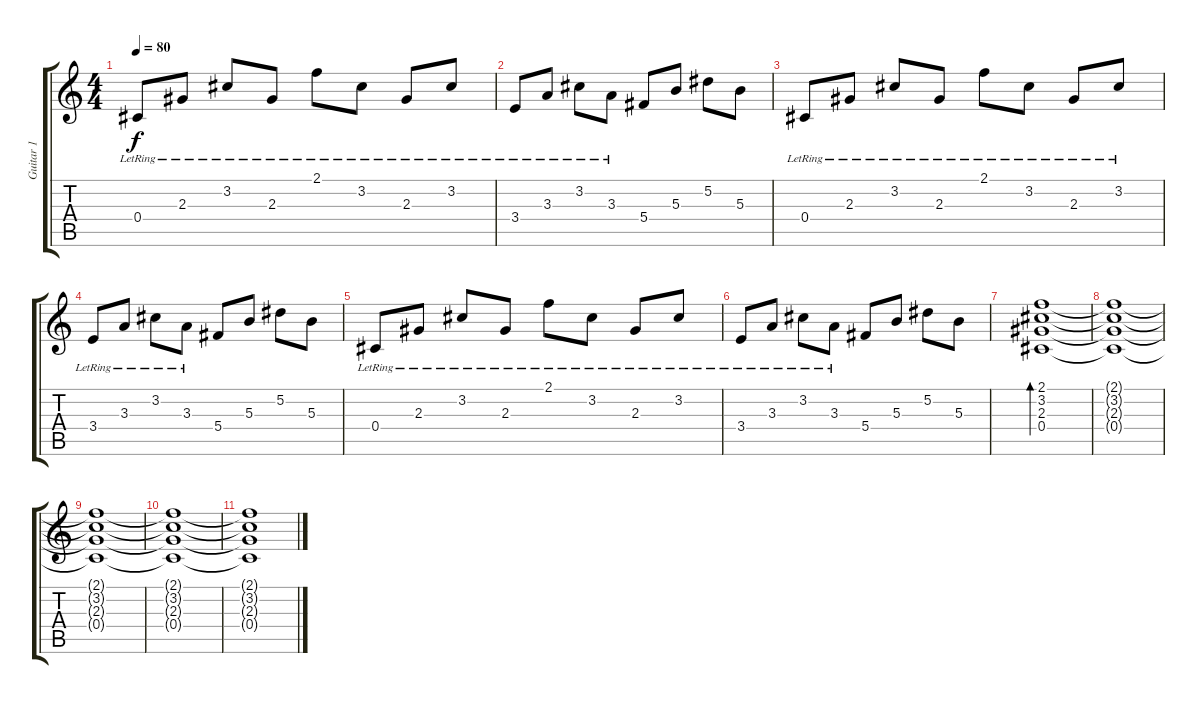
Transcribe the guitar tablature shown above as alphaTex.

\track ("Guitar 1" "Guitar 1") {instrument electricguitarclean}
\staff {score tabs}
\tuning (Eb4 Bb3 Gb3 Db3 Ab2 Eb2) {hide}
\ts (4 4)
\tempo 80
\clef g2
\ks c
0.4{lr}.8{dy f} 2.3{lr}.8 3.2{lr}.8 2.3{lr}.8 2.1{lr}.8 3.2{lr}.8 2.3{lr}.8 3.2{lr}.8 |
3.4{lr}.8 3.3{lr}.8 3.2{lr}.8 3.3{lr}.8 5.4.8 5.3.8 5.2.8 5.3.8 |
0.4{lr}.8 2.3{lr}.8 3.2{lr}.8 2.3{lr}.8 2.1{lr}.8 3.2{lr}.8 2.3{lr}.8 3.2{lr}.8 |
3.4{lr}.8 3.3{lr}.8 3.2{lr}.8 3.3{lr}.8 5.4.8 5.3.8 5.2.8 5.3.8 |
0.4{lr}.8 2.3{lr}.8 3.2{lr}.8 2.3{lr}.8 2.1{lr}.8 3.2{lr}.8 2.3{lr}.8 3.2{lr}.8 |
3.4{lr}.8 3.3{lr}.8 3.2{lr}.8 3.3{lr}.8 5.4.8 5.3.8 5.2.8 5.3.8 |
(2.1 3.2 2.3 0.4).1{bd 120} |
(2.1{t} 3.2{t} 2.3{t} 0.4{t}).1 |
(2.1{t} 3.2{t} 2.3{t} 0.4{t}).1 |
(2.1{t} 3.2{t} 2.3{t} 0.4{t}).1 |
(2.1{t} 3.2{t} 2.3{t} 0.4{t}).1
